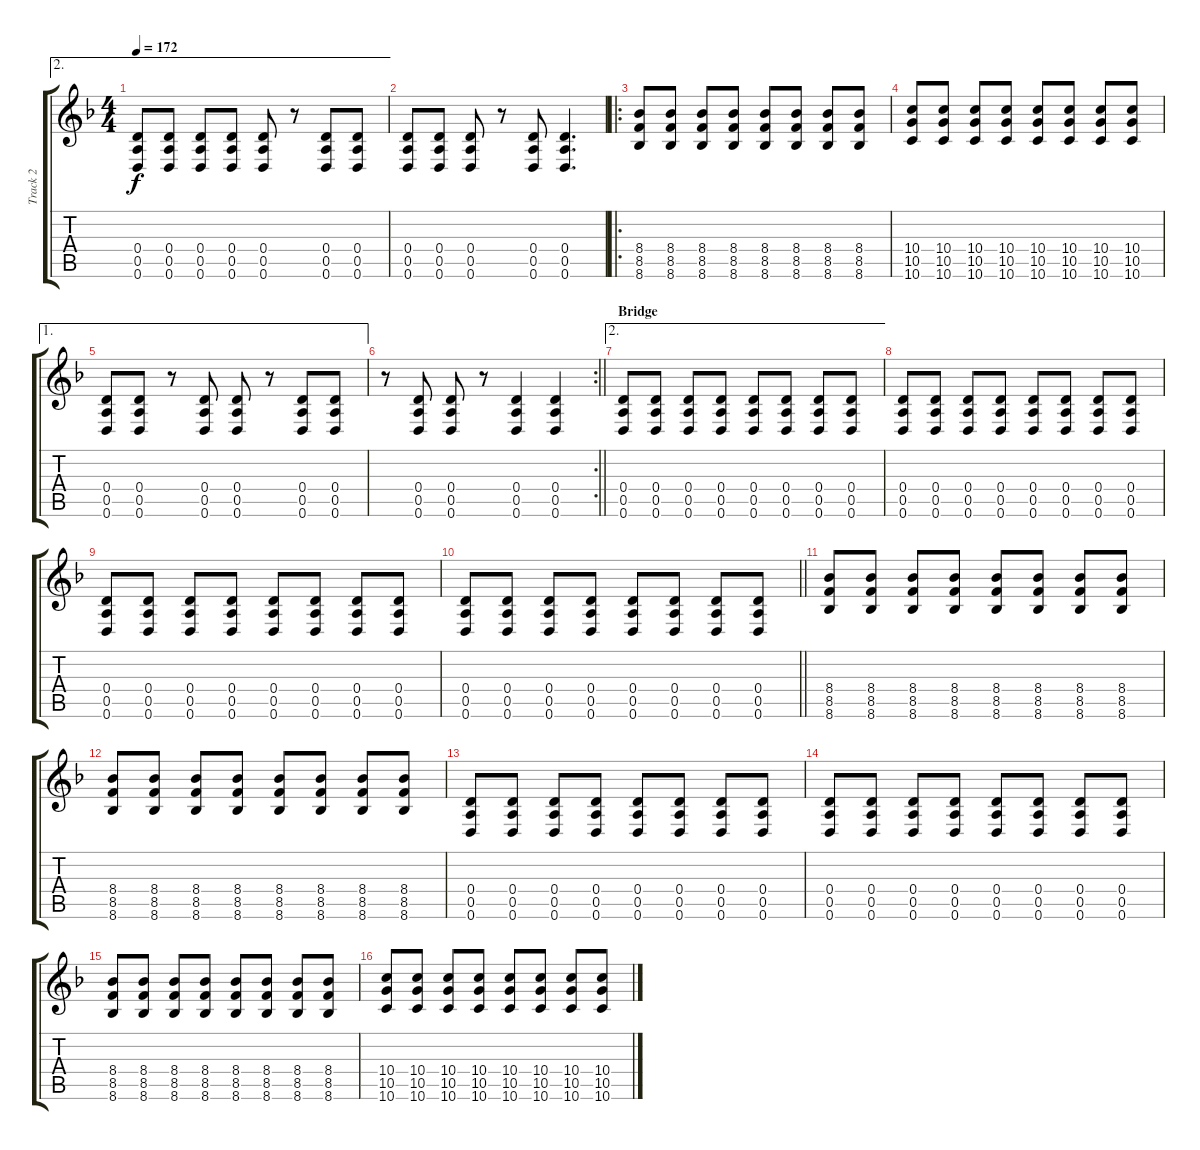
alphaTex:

\track ("Track 2" "Track 2") {instrument overdrivenguitar}
\staff {score tabs}
\tuning (E4 B3 G3 D3 A2 D2) {hide}
\ae 2
\ts (4 4)
\tempo 172
\clef g2
\ks f
(0.4 0.5 0.6).8{dy f} (0.4 0.5 0.6).8 (0.4 0.5 0.6).8 (0.4 0.5 0.6).8 (0.4 0.5 0.6).8 r.8 (0.4 0.5 0.6).8 (0.4 0.5 0.6).8 |
(0.4 0.5 0.6).8 (0.4 0.5 0.6).8 (0.4 0.5 0.6).8 r.8 (0.4 0.5 0.6).8 (0.4 0.5 0.6).4{d} |
\ro
(8.4 8.5 8.6).8 (8.4 8.5 8.6).8 (8.4 8.5 8.6).8 (8.4 8.5 8.6).8 (8.4 8.5 8.6).8 (8.4 8.5 8.6).8 (8.4 8.5 8.6).8 (8.4 8.5 8.6).8 |
(10.4 10.5 10.6).8 (10.4 10.5 10.6).8 (10.4 10.5 10.6).8 (10.4 10.5 10.6).8 (10.4 10.5 10.6).8 (10.4 10.5 10.6).8 (10.4 10.5 10.6).8 (10.4 10.5 10.6).8 |
\ae 1
(0.4 0.5 0.6).8 (0.4 0.5 0.6).8 r.8 (0.4 0.5 0.6).8 (0.4 0.5 0.6).8 r.8 (0.4 0.5 0.6).8 (0.4 0.5 0.6).8 |
\rc 2
\barLineRight lightlight
r.8 (0.4 0.5 0.6).8 (0.4 0.5 0.6).8 r.8 (0.4 0.5 0.6).4 (0.4 0.5 0.6).4 |
\ae 2
\section ("" "Bridge")
(0.4 0.5 0.6).8 (0.4 0.5 0.6).8 (0.4 0.5 0.6).8 (0.4 0.5 0.6).8 (0.4 0.5 0.6).8 (0.4 0.5 0.6).8 (0.4 0.5 0.6).8 (0.4 0.5 0.6).8 |
(0.4 0.5 0.6).8 (0.4 0.5 0.6).8 (0.4 0.5 0.6).8 (0.4 0.5 0.6).8 (0.4 0.5 0.6).8 (0.4 0.5 0.6).8 (0.4 0.5 0.6).8 (0.4 0.5 0.6).8 |
(0.4 0.5 0.6).8 (0.4 0.5 0.6).8 (0.4 0.5 0.6).8 (0.4 0.5 0.6).8 (0.4 0.5 0.6).8 (0.4 0.5 0.6).8 (0.4 0.5 0.6).8 (0.4 0.5 0.6).8 |
\barLineRight lightlight
(0.4 0.5 0.6).8 (0.4 0.5 0.6).8 (0.4 0.5 0.6).8 (0.4 0.5 0.6).8 (0.4 0.5 0.6).8 (0.4 0.5 0.6).8 (0.4 0.5 0.6).8 (0.4 0.5 0.6).8 |
(8.4 8.5 8.6).8 (8.4 8.5 8.6).8 (8.4 8.5 8.6).8 (8.4 8.5 8.6).8 (8.4 8.5 8.6).8 (8.4 8.5 8.6).8 (8.4 8.5 8.6).8 (8.4 8.5 8.6).8 |
(8.4 8.5 8.6).8 (8.4 8.5 8.6).8 (8.4 8.5 8.6).8 (8.4 8.5 8.6).8 (8.4 8.5 8.6).8 (8.4 8.5 8.6).8 (8.4 8.5 8.6).8 (8.4 8.5 8.6).8 |
(0.4 0.5 0.6).8 (0.4 0.5 0.6).8 (0.4 0.5 0.6).8 (0.4 0.5 0.6).8 (0.4 0.5 0.6).8 (0.4 0.5 0.6).8 (0.4 0.5 0.6).8 (0.4 0.5 0.6).8 |
(0.4 0.5 0.6).8 (0.4 0.5 0.6).8 (0.4 0.5 0.6).8 (0.4 0.5 0.6).8 (0.4 0.5 0.6).8 (0.4 0.5 0.6).8 (0.4 0.5 0.6).8 (0.4 0.5 0.6).8 |
(8.4 8.5 8.6).8 (8.4 8.5 8.6).8 (8.4 8.5 8.6).8 (8.4 8.5 8.6).8 (8.4 8.5 8.6).8 (8.4 8.5 8.6).8 (8.4 8.5 8.6).8 (8.4 8.5 8.6).8 |
(10.4 10.5 10.6).8 (10.4 10.5 10.6).8 (10.4 10.5 10.6).8 (10.4 10.5 10.6).8 (10.4 10.5 10.6).8 (10.4 10.5 10.6).8 (10.4 10.5 10.6).8 (10.4 10.5 10.6).8
